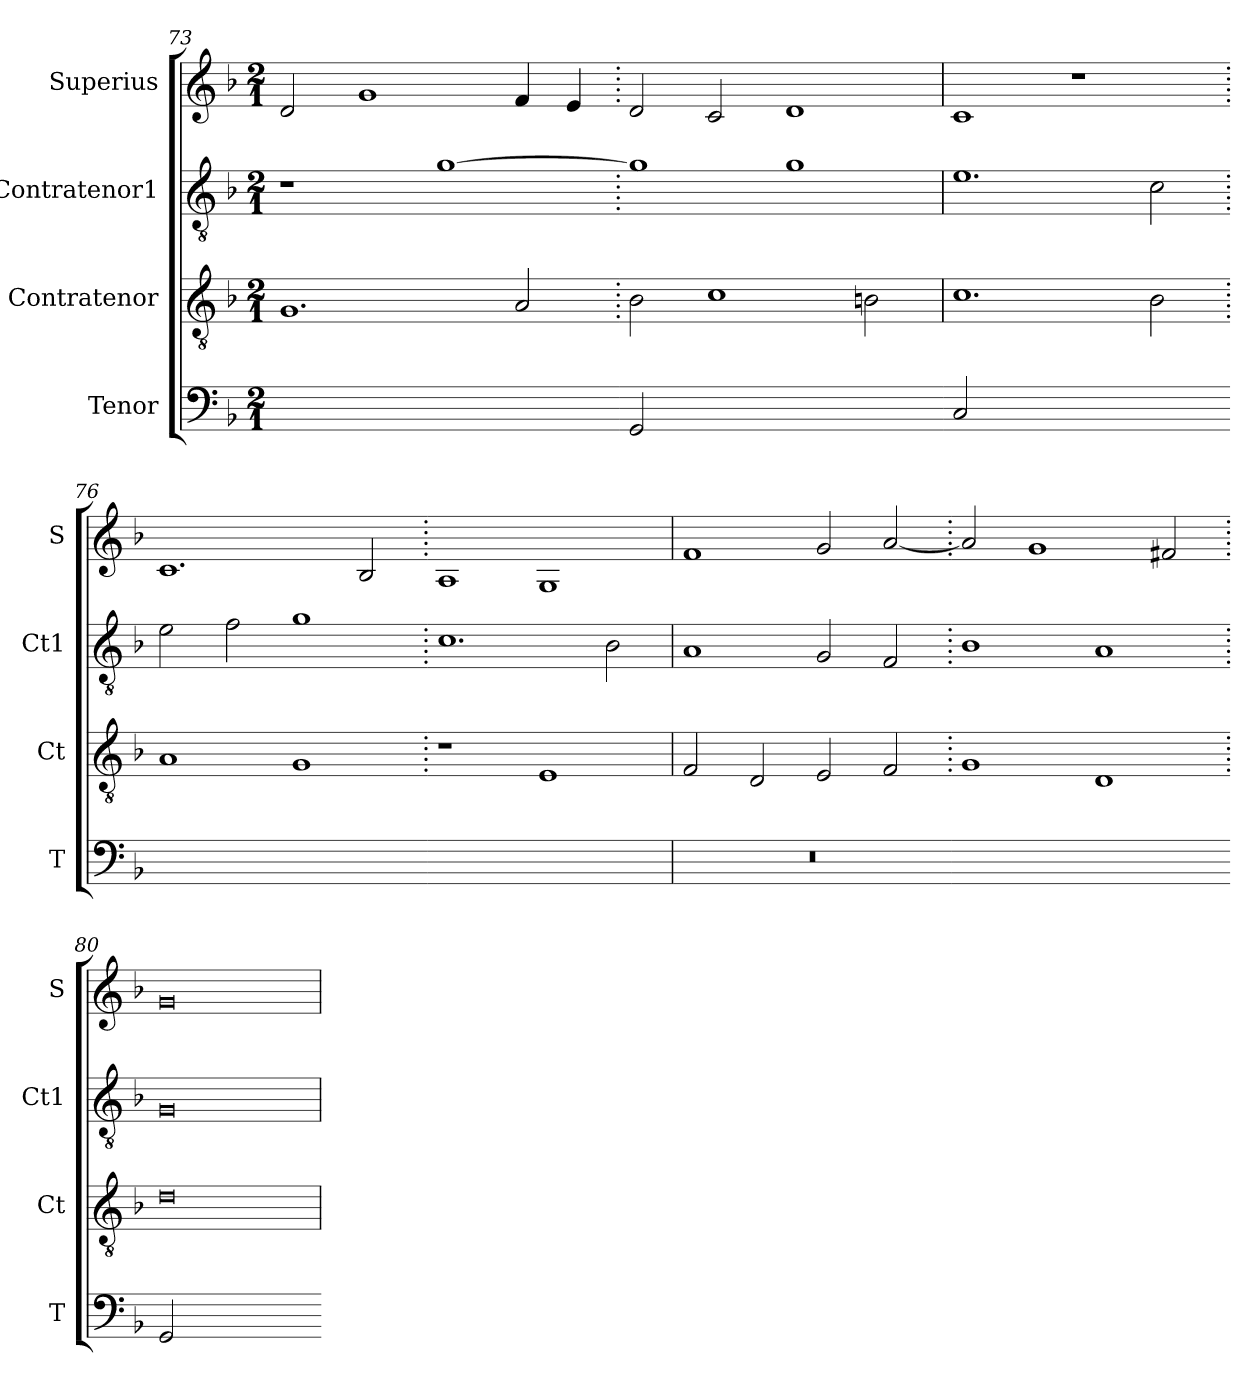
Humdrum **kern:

**kern	**kern	**kern	**kern
*part4	*part3	*part2	*part1
*staff4	*staff3	*staff2	*staff1
*I"Tenor	*I"Contratenor	*I"Contratenor1	*I"Superius
*I'T	*I'Ct	*I'Ct1	*I'S
*clefF4	*clefGv2	*clefGv2	*clefG2
*k[b-]	*k[b-]	*k[b-]	*k[b-]
*M2/1	*M2/1	*M2/1	*M2/1
=73	=73	=73	=73
!LO:N:vis=2	!	!	!
0GGyy]	1.G	1r	2d/
.	.	.	1g
.	.	[1g	.
.	2A/	.	4f/
.	.	.	4e/
=74-	=74.	=74.	=74.
!LO:N:vis=2	!	!	!
0GG	2B-\	1g]	2d/
.	1c	.	2c/
.	.	1g	1d
.	2Bn\	.	.
=75-	=75	=75	=75
!LO:N:vis=2	!	!	!
[y0C	1.c	1.e	1c
.	.	.	1r
.	2B-\	2c\	.
=76-	=76.	=76.	=76.
!LO:N:vis=2	!	!	!
0Cyy_	1A	2e\	1.c
.	.	2f\	.
.	1G	1g	.
.	.	.	2B-/
=77-	=77.	=77.	=77.
!LO:N:vis=2	!	!	!
0Cyy]	1r	1.c	1A
.	1E	.	1G
.	.	2B-\	.
=78	=78	=78	=78
!LO:N:vis=2	!	!	!
0r	2F/	1A	1f
.	2D/	.	.
.	2E/	2G/	2g/
.	2F/	2F/	[2a/
=79-	=79.	=79.	=79.
!LO:N:vis=2	!	!	!
0ryy	1G	1B-	2a/]
.	.	.	1g
.	1D	1A	.
.	.	.	2f#X/
=80-	=80.	=80.	=80.
!LO:N:vis=2	!	!	!
0GG	0d	0G	0g
=-	=	=	=
*-	*-	*-	*-
